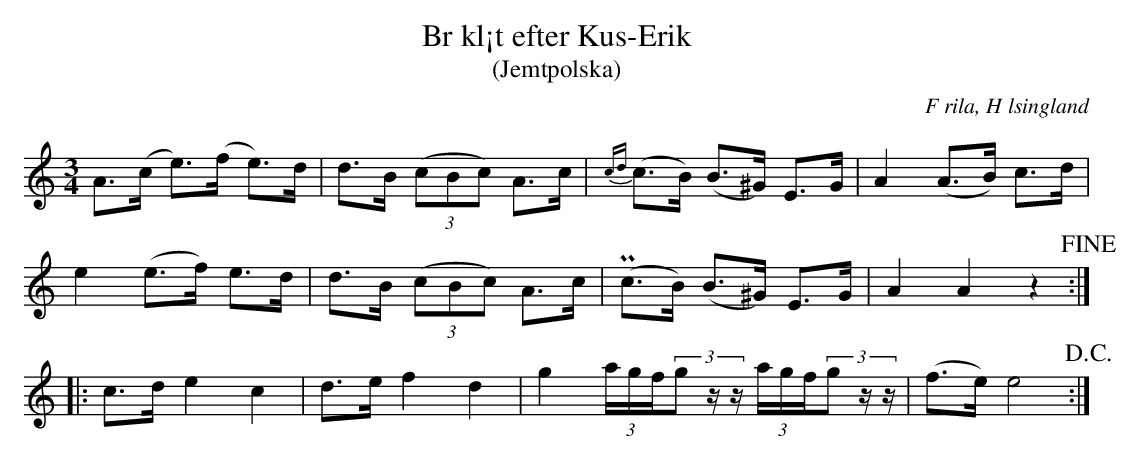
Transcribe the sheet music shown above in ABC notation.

X:1
T: Br kl¡t efter Kus-Erik
T: (Jemtpolska)
O: F rila, H lsingland
M: 3/4
L: 1/8
K: Am
A>(c e>)(f e)>d | d>B ((3cBc) A>c | {cd}(c>B) (B>^G)   E>G      | A2    (A>B) c>d  |
e2   (e>f) e>d  | d>B ((3cBc) A>c | (Pc>B)    (B>^G)   E>G      | A2    A2    z2  !fine! ::
K: C
c>d  e2    c2   | d>e f2      d2  | g2        (3a/g/f/(3gz/z/ (3a/g/f/(3gz/z/ | (f>e) e4 !D.C.!       :|
